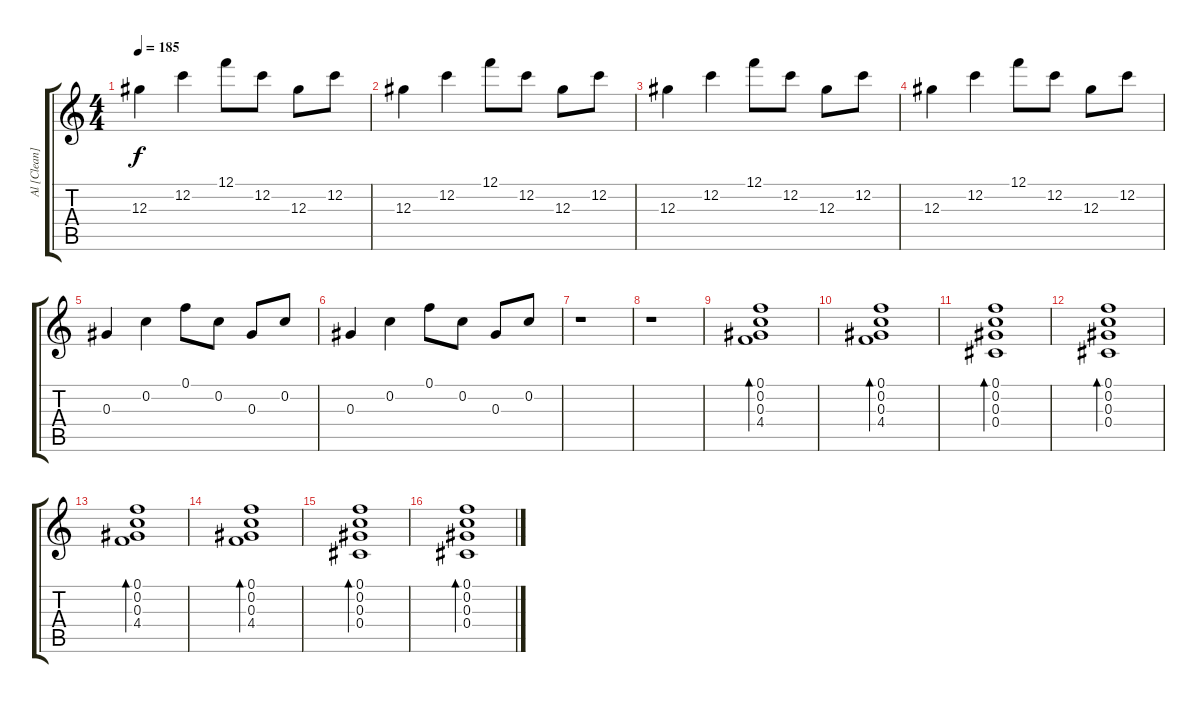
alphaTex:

\track ("Al [Clean]" "Al [Clean]") {instrument electricguitarjazz}
\staff {score tabs}
\tuning (F4 C4 Ab3 Db3 Ab2 Db2) {hide}
\ts (4 4)
\tempo 185
\clef g2
\ks c
12.3.4{dy f} 12.2.4 12.1.8 12.2.8 12.3.8 12.2.8 |
12.3.4 12.2.4 12.1.8 12.2.8 12.3.8 12.2.8 |
12.3.4 12.2.4 12.1.8 12.2.8 12.3.8 12.2.8 |
12.3.4 12.2.4 12.1.8 12.2.8 12.3.8 12.2.8 |
0.3.4 0.2.4 0.1.8 0.2.8 0.3.8 0.2.8 |
0.3.4 0.2.4 0.1.8 0.2.8 0.3.8 0.2.8 |
r.1 |
r.1 |
(0.1 0.2 0.3 4.4).1{bd 30} |
(0.1 0.2 0.3 4.4).1{bd 30} |
(0.1 0.2 0.3 0.4).1{bd 30} |
(0.1 0.2 0.3 0.4).1{bd 30} |
(0.1 0.2 0.3 4.4).1{bd 30} |
(0.1 0.2 0.3 4.4).1{bd 30} |
(0.1 0.2 0.3 0.4).1{bd 30} |
(0.1 0.2 0.3 0.4).1{bd 30}
